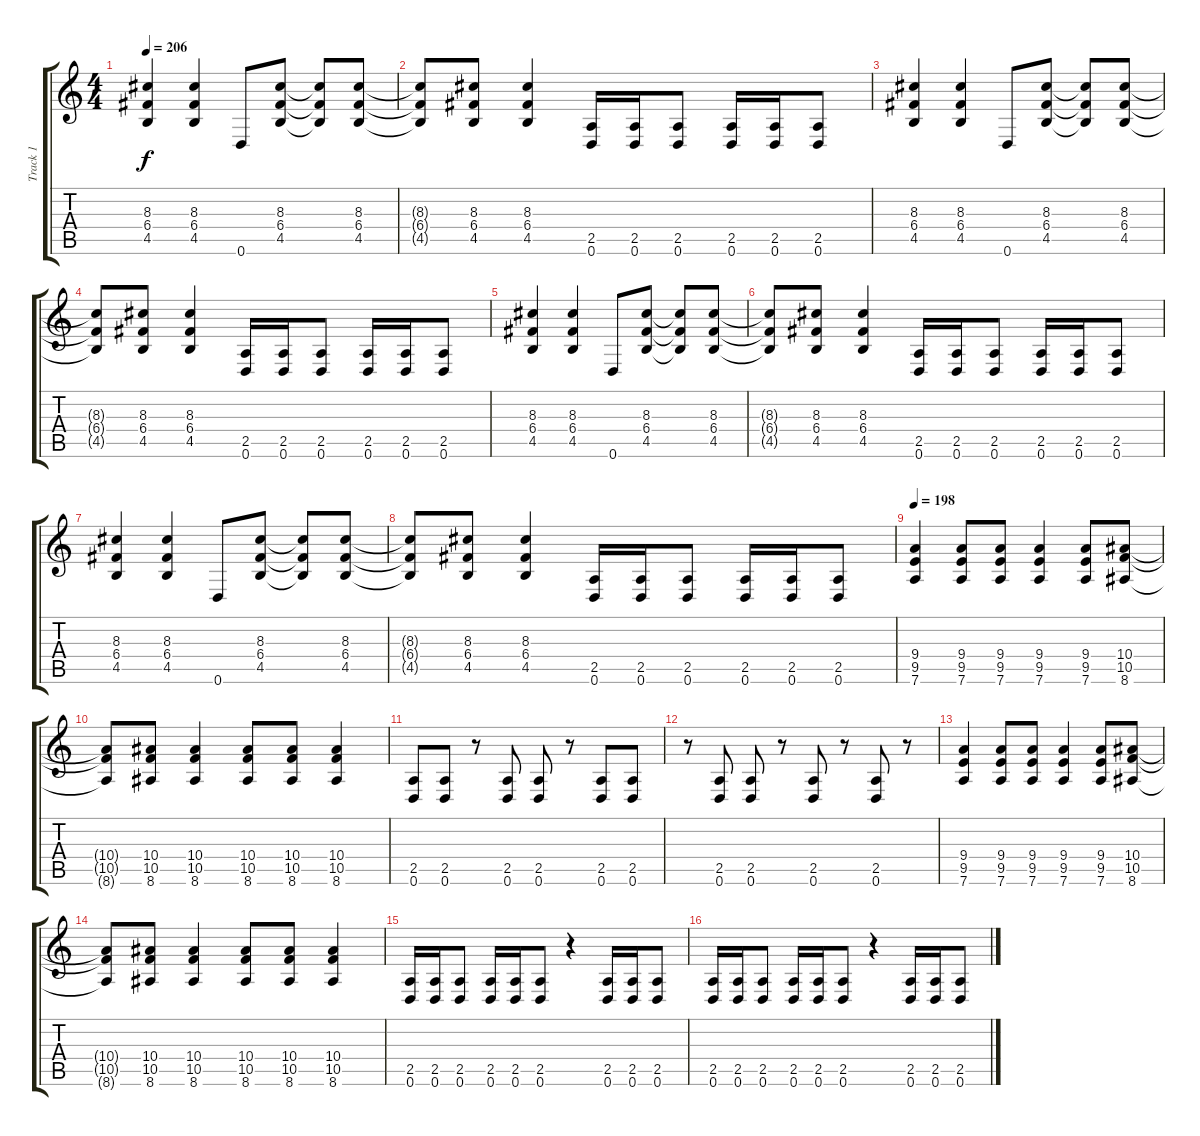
\track ("Track 1" "Track 1") {instrument distortionguitar}
\staff {score tabs}
\tuning (D4 A3 F3 C3 G2 D2) {hide}
\ts (4 4)
\tempo 206
\clef g2
\ks c
(8.3 6.4 4.5).4{dy f} (8.3 6.4 4.5).4 0.6.8 (8.3 6.4 4.5).8 (8.3{t} 6.4{t} 4.5{t}).8 (8.3 6.4 4.5).8 |
(8.3{t} 6.4{t} 4.5{t}).8 (8.3 6.4 4.5).8 (8.3 6.4 4.5).4 (2.5 0.6).16 (2.5 0.6).16 (2.5 0.6).8 (2.5 0.6).16 (2.5 0.6).16 (2.5 0.6).8 |
(8.3 6.4 4.5).4 (8.3 6.4 4.5).4 0.6.8 (8.3 6.4 4.5).8 (8.3{t} 6.4{t} 4.5{t}).8 (8.3 6.4 4.5).8 |
(8.3{t} 6.4{t} 4.5{t}).8 (8.3 6.4 4.5).8 (8.3 6.4 4.5).4 (2.5 0.6).16 (2.5 0.6).16 (2.5 0.6).8 (2.5 0.6).16 (2.5 0.6).16 (2.5 0.6).8 |
(8.3 6.4 4.5).4 (8.3 6.4 4.5).4 0.6.8 (8.3 6.4 4.5).8 (8.3{t} 6.4{t} 4.5{t}).8 (8.3 6.4 4.5).8 |
(8.3{t} 6.4{t} 4.5{t}).8 (8.3 6.4 4.5).8 (8.3 6.4 4.5).4 (2.5 0.6).16 (2.5 0.6).16 (2.5 0.6).8 (2.5 0.6).16 (2.5 0.6).16 (2.5 0.6).8 |
(8.3 6.4 4.5).4 (8.3 6.4 4.5).4 0.6.8 (8.3 6.4 4.5).8 (8.3{t} 6.4{t} 4.5{t}).8 (8.3 6.4 4.5).8 |
(8.3{t} 6.4{t} 4.5{t}).8 (8.3 6.4 4.5).8 (8.3 6.4 4.5).4 (2.5 0.6).16 (2.5 0.6).16 (2.5 0.6).8 (2.5 0.6).16 (2.5 0.6).16 (2.5 0.6).8 |
\tempo 198
(9.4 9.5 7.6).4 (9.4 9.5 7.6).8 (9.4 9.5 7.6).8 (9.4 9.5 7.6).4 (9.4 9.5 7.6).8 (10.4 10.5 8.6).8 |
(10.4{t} 10.5{t} 8.6{t}).8 (10.4 10.5 8.6).8 (10.4 10.5 8.6).4 (10.4 10.5 8.6).8 (10.4 10.5 8.6).8 (10.4 10.5 8.6).4 |
(2.5 0.6).8 (2.5 0.6).8 r.8 (2.5 0.6).8 (2.5 0.6).8 r.8 (2.5 0.6).8 (2.5 0.6).8 |
r.8 (2.5 0.6).8 (2.5 0.6).8 r.8 (2.5 0.6).8 r.8 (2.5 0.6).8 r.8 |
(9.4 9.5 7.6).4 (9.4 9.5 7.6).8 (9.4 9.5 7.6).8 (9.4 9.5 7.6).4 (9.4 9.5 7.6).8 (10.4 10.5 8.6).8 |
(10.4{t} 10.5{t} 8.6{t}).8 (10.4 10.5 8.6).8 (10.4 10.5 8.6).4 (10.4 10.5 8.6).8 (10.4 10.5 8.6).8 (10.4 10.5 8.6).4 |
(2.5 0.6).16 (2.5 0.6).16 (2.5 0.6).8 (2.5 0.6).16 (2.5 0.6).16 (2.5 0.6).8 r.4 (2.5 0.6).16 (2.5 0.6).16 (2.5 0.6).8 |
(2.5 0.6).16 (2.5 0.6).16 (2.5 0.6).8 (2.5 0.6).16 (2.5 0.6).16 (2.5 0.6).8 r.4 (2.5 0.6).16 (2.5 0.6).16 (2.5 0.6).8
